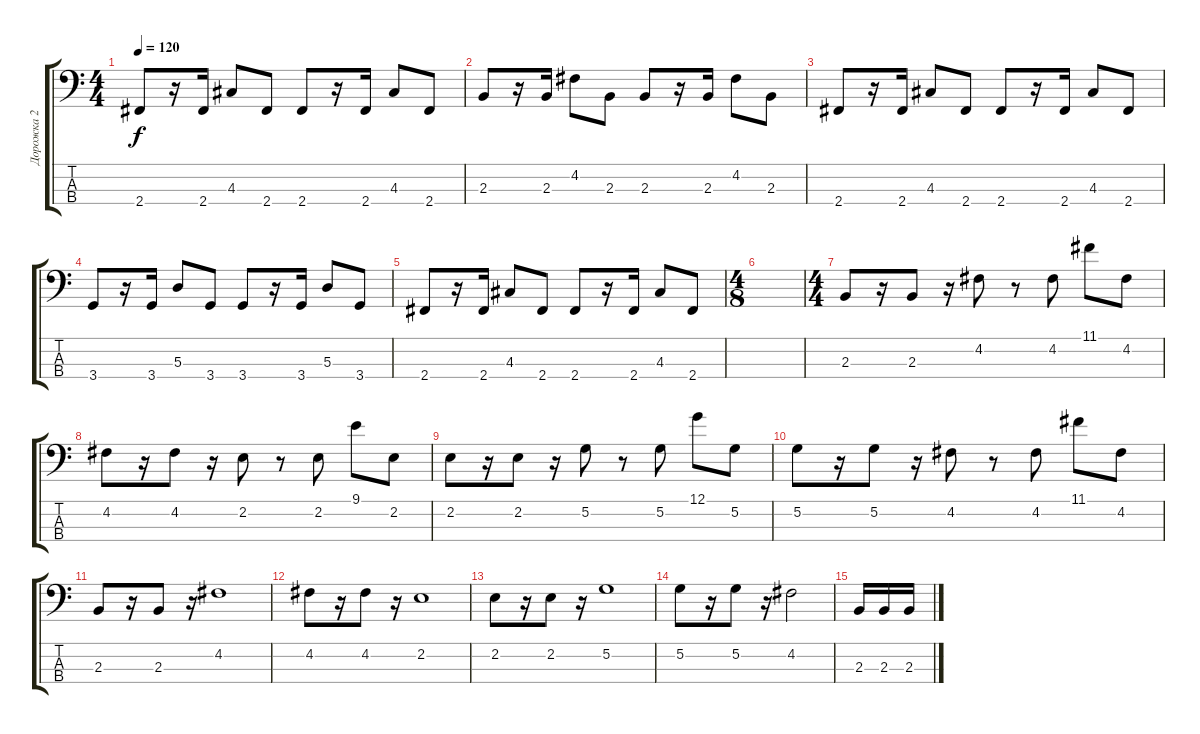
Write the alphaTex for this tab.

\track ("Дорожка 2" "Дорожка 2") {instrument electricbassfinger}
\staff {score tabs}
\tuning (G2 D2 A1 E1) {hide}
\ts (4 4)
\tempo 120
\clef f4
\ks c
2.4.8{dy f} r.16 2.4.16 4.3.8 2.4.8 2.4.8 r.16 2.4.16 4.3.8 2.4.8 |
2.3.8 r.16 2.3.16 4.2.8 2.3.8 2.3.8 r.16 2.3.16 4.2.8 2.3.8 |
2.4.8 r.16 2.4.16 4.3.8 2.4.8 2.4.8 r.16 2.4.16 4.3.8 2.4.8 |
3.4.8 r.16 3.4.16 5.3.8 3.4.8 3.4.8 r.16 3.4.16 5.3.8 3.4.8 |
2.4.8 r.16 2.4.16 4.3.8 2.4.8 2.4.8 r.16 2.4.16 4.3.8 2.4.8 |
\ts (4 8)
|
\ts (4 4)
2.3.8 r.16 2.3.8 r.16 4.2.8 r.8 4.2.8 11.1.8 4.2.8 |
4.2.8 r.16 4.2.8 r.16 2.2.8 r.8 2.2.8 9.1.8 2.2.8 |
2.2.8 r.16 2.2.8 r.16 5.2.8 r.8 5.2.8 12.1.8 5.2.8 |
5.2.8 r.16 5.2.8 r.16 4.2.8 r.8 4.2.8 11.1.8 4.2.8 |
2.3.8 r.16 2.3.8 r.16 4.2.1 |
4.2.8 r.16 4.2.8 r.16 2.2.1 |
2.2.8 r.16 2.2.8 r.16 5.2.1 |
5.2.8 r.16 5.2.8 r.16 4.2.2 |
2.3.16 2.3.16 2.3.16
